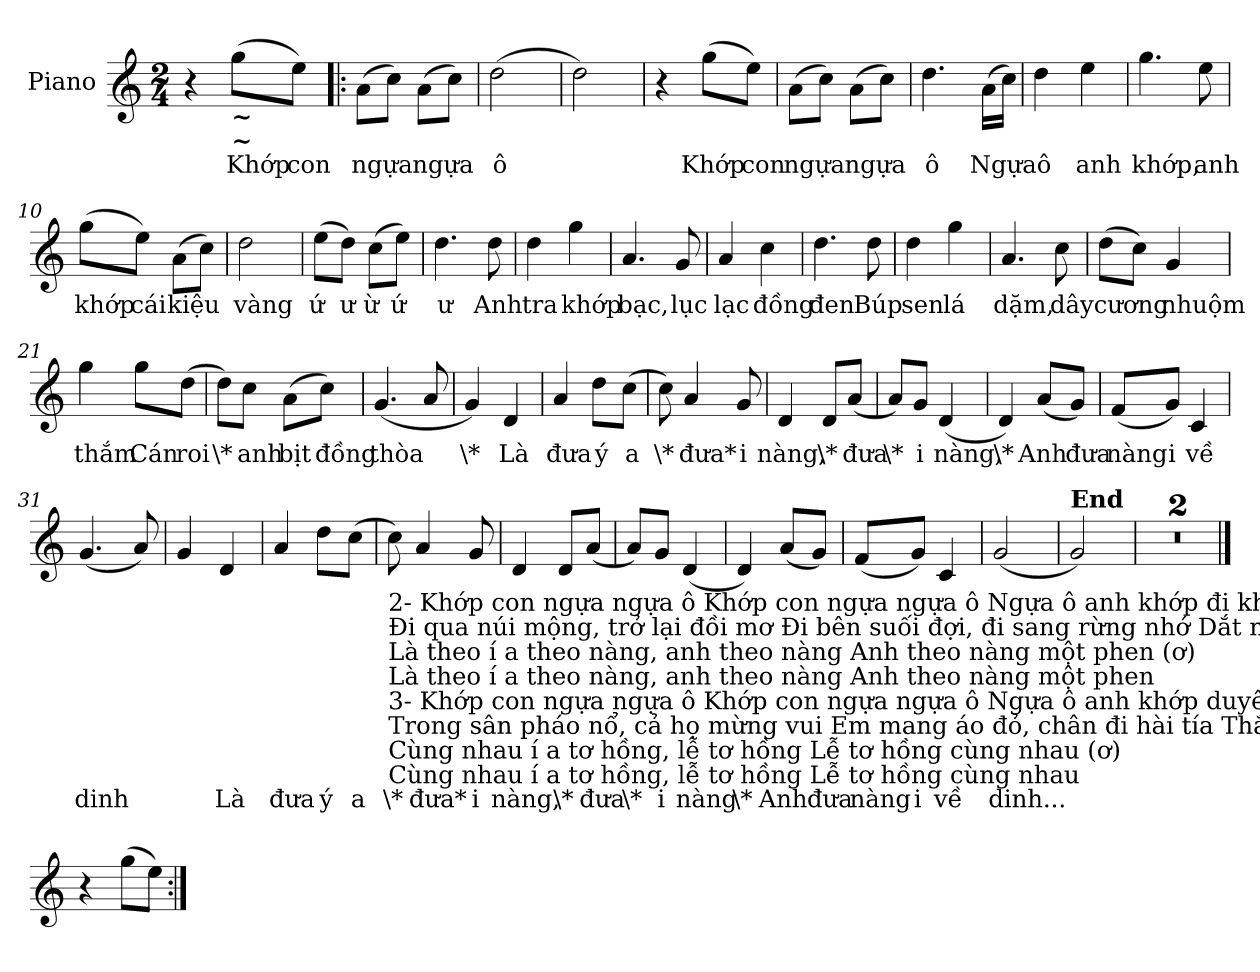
**kern	**text
*part1	*part1
*staff1	*staff1
*I"Piano	*
*I'Pno.	*
*clefG2	*
*k[]	*
*M2/4	*
*MM60	*
=1	=1
4r	.
!LO:TX:b:B:t=~	!
!LO:TX:b:B:t=~	!
(8gg\L	Khớp
8ee\J)	con
=2!|:	=2!|:
(8a\L	ngựa
8cc\J)	.
(8a\L	ngựa
8cc\J)	.
=3	=3
(2dd\	ô
=4	=4
2dd\)	.
=5	=5
4r	.
(8gg\L	Khớp
8ee\J)	con
=6	=6
(8a\L	ngựa
8cc\J)	.
(8a\L	ngựa
8cc\J)	.
=7	=7
4.dd\	ô
(16a\LL	Ngựa
16cc\JJ)	.
!!LO:LB:g=z
=8	=8
4dd\	ô
4ee\	anh
=9	=9
4.gg\	khớp,
8ee\	anh
=10	=10
(8gg\L	khớp
8ee\J)	cái
(8a\L	kiệu
8cc\J)	.
=11	=11
2dd\	vàng
=12	=12
(8ee\L	ứ
8dd\J)	ư
(8cc\L	ừ
8ee\J)	ứ
=13	=13
4.dd\	ư
8dd\	Anh
=14	=14
4dd\	tra
4gg\	khớp
=15	=15
4.a/	bạc,
8g/	lục
!!LO:LB:g=z
=16	=16
4a/	lạc
4cc\	đồng
=17	=17
4.dd\	đen
8dd\	Búp
=18	=18
4dd\	sen
4gg\	lá
=19	=19
4.a/	dặm,
8cc\	dây
=20	=20
(8dd\L	cương
8cc\J)	.
4g/	nhuộm
=21	=21
4gg\	thắm
8gg\L	Cán
(8dd\J	roi
!!LO:LB:g=z
=22	=22
8dd\L)	\*
8cc\J	anh
(8a\L	bịt
8cc\J)	đồng
=23	=23
(4.g/	thòa
8a/	.
=24	=24
4g/)	\*
4d/	Là
=25	=25
4a/	đưa
8dd\L	ý
(8cc\J	a
=26	=26
8cc\)	\*
4a/	đưa*
8g/	i
=27	=27
4d/	nàng,
8d/L	\*
(8a/J	đưa
=28	=28
8a/L)	\*
8g/J	i
(4d/	nàng,
!!LO:LB:g=z
=29	=29
4d/)	\*
(8a/L	Anh
8g/J)	đưa
=30	=30
(8f/L	nàng
8g/J)	i
4c/	về
=31	=31
(4.g/	dinh
8a/)	.
=32	=32
4g/	.
4d/	Là
=33	=33
4a/	đưa
8dd\L	ý
(8cc\J	a
=34	=34
!LO:TX:b:t=2- Khớp con ngựa ngựa ô Khớp con ngựa ngựa ô Ngựa ô anh khớp đi khắp các nẻo xa	!
!LO:TX:b:t=Đi qua núi mộng, trở lại đồi mơ Đi bên suối đợi, đi sang rừng nhớ Dắt nhau trông biển hẹn hò (ơ)	!
!LO:TX:b:t=Là theo í a theo nàng, anh theo nàng Anh theo nàng một phen (ơ)	!
!LO:TX:b:t=Là theo í a theo nàng, anh theo nàng   Anh theo nàng một phen	!
!LO:TX:b:t=3- Khớp con ngựa ngựa ô Khớp con ngựa ngựa ô Ngựa ô anh khớp duyên bén ta thành đôi	!
!LO:TX:b:t=Trong sân pháo nổ, cả họ mừng vui Em mang áo đỏ, chân đi hài tía Thắt lưng dây lụa màu vàng (ơ)	!
!LO:TX:b:t=Cùng nhau í a tơ hồng, lễ tơ hồng Lễ tơ hồng cùng nhau (ơ)	!
!LO:TX:b:t=Cùng nhau í a tơ hồng, lễ tơ hồng   Lễ tơ hồng cùng nhau	!
8cc\)	\*
4a/	đưa*
8g/	i
=35	=35
4d/	nàng,
8d/L	\*
(8a/J	đưa
=36	=36
8a/L)	\*
8g/J	i
(4d/	nàng
!!LO:LB:g=z
=37	=37
4d/)	\*
(8a/L	Anh
8g/J)	đưa
=38	=38
(8f/L	nàng
8g/J)	i
4c/	về
=39	=39
(2g/	dinh...
=40	=40
!LO:TX:a:B:t=End	!
2g/)	.
=41	=41
2r	.
=42	=42
2r	.
==43	==43
4r	.
(8gg\L	.
8ee\J)	.
=:|!	=:|!
*-	*-
